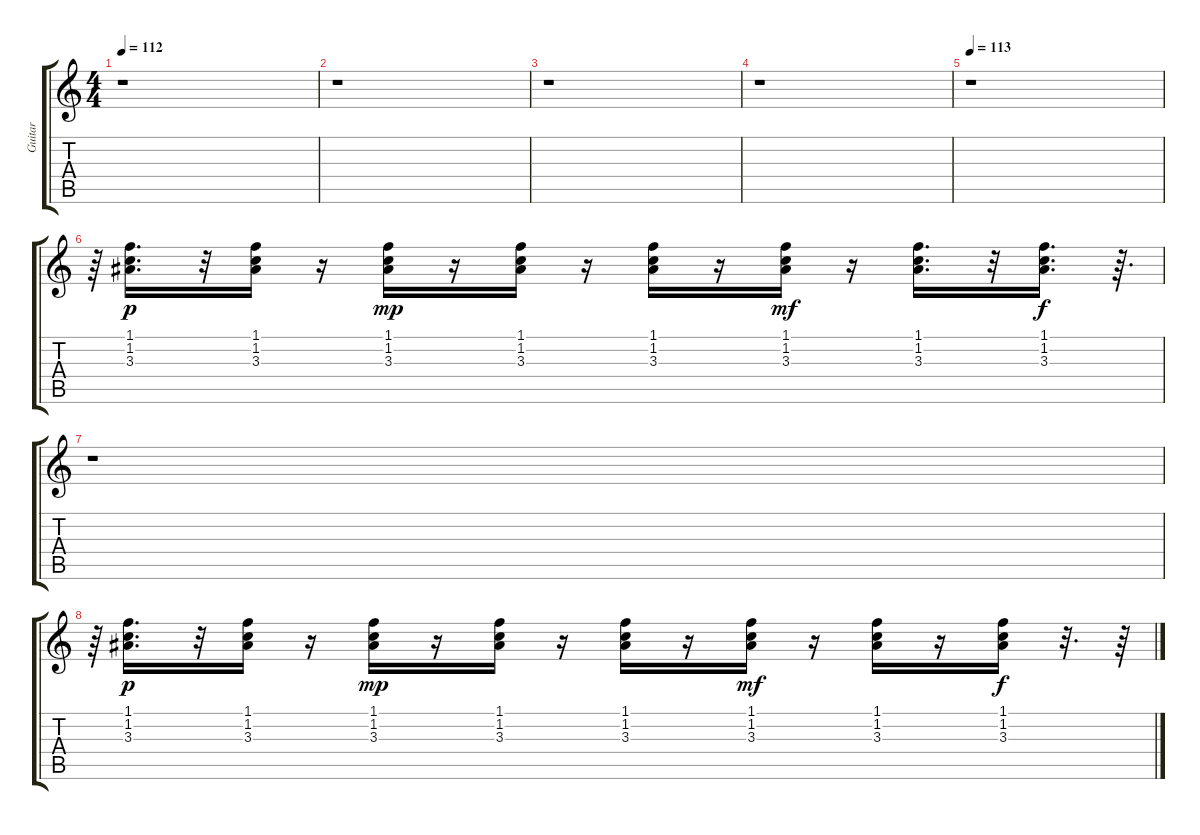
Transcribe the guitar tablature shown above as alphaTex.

\track ("Guitar" "Guitar") {instrument acousticguitarsteel}
\staff {score tabs}
\tuning (E4 B3 G3 D3 A2 E2) {hide}
\ts (4 4)
\tempo 112
\clef g2
\ks c
r.1{dy f} |
r.1 |
r.1 |
r.1 |
\tempo 113
r.1 |
r.64 (1.1 1.2 3.3).16{d dy p} r.32 (1.1 1.2 3.3).16 r.16 (1.1 1.2 3.3).16{dy mp} r.16 (1.1 1.2 3.3).16 r.16 (1.1 1.2 3.3).16 r.16 (1.1 1.2 3.3).16{dy mf} r.16 (1.1 1.2 3.3).16{d} r.32 (1.1 1.2 3.3).16{d dy f} r.64{d} |
r.1 |
r.64 (1.1 1.2 3.3).16{d dy p} r.32 (1.1 1.2 3.3).16 r.16 (1.1 1.2 3.3).16{dy mp} r.16 (1.1 1.2 3.3).16 r.16 (1.1 1.2 3.3).16 r.16 (1.1 1.2 3.3).16{dy mf} r.16 (1.1 1.2 3.3).16 r.16 (1.1 1.2 3.3).16{dy f} r.32{d} r.64
